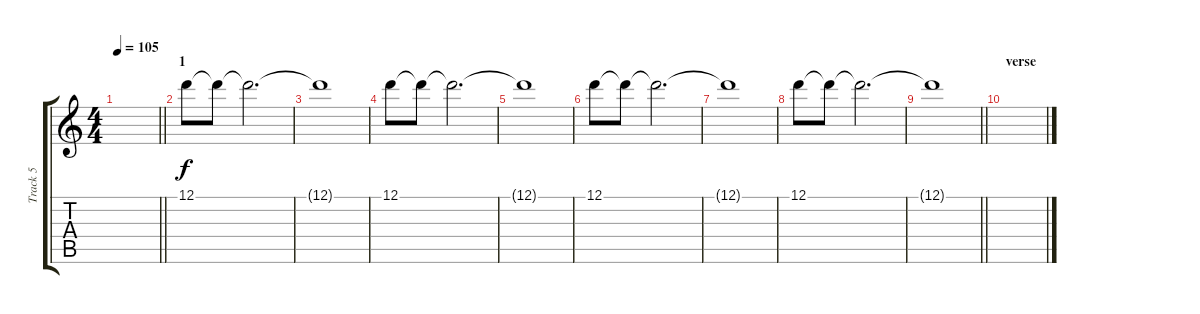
\track ("Track 5" "Track 5") {instrument distortionguitar}
\staff {score tabs}
\tuning (D4 A3 F3 C3 G2 D2) {hide}
\ts (4 4)
\tempo 105
\clef g2
\barLineRight lightlight
\ks c
|
\section ("" "1")
12.1.8{volume 0} 12.1{t}.8{volume 16} 12.1{t}.2{d} |
12.1{t}.1 |
12.1.8{volume 0} 12.1{t}.8{volume 16} 12.1{t}.2{d} |
12.1{t}.1 |
12.1.8{volume 0} 12.1{t}.8{volume 16} 12.1{t}.2{d} |
12.1{t}.1 |
12.1.8{volume 0} 12.1{t}.8{volume 16} 12.1{t}.2{d} |
\barLineRight lightlight
12.1{t}.1 |
\section ("" "verse")
